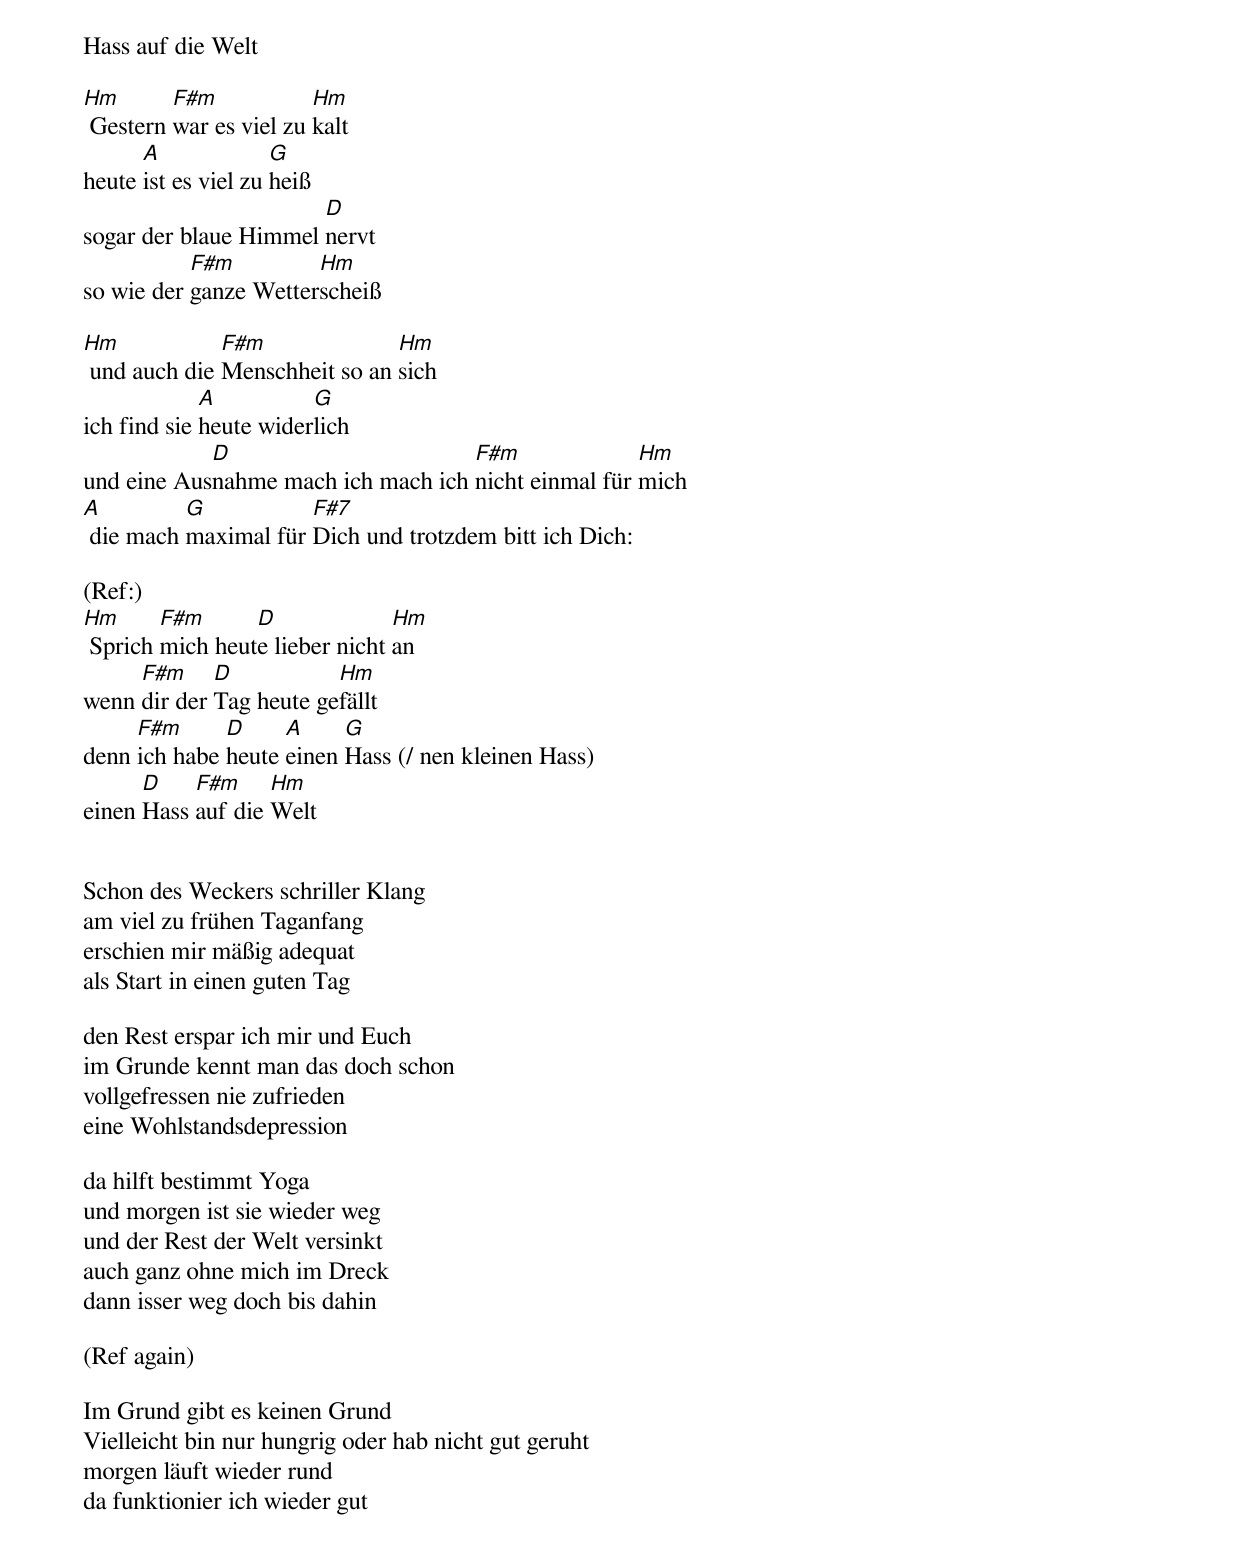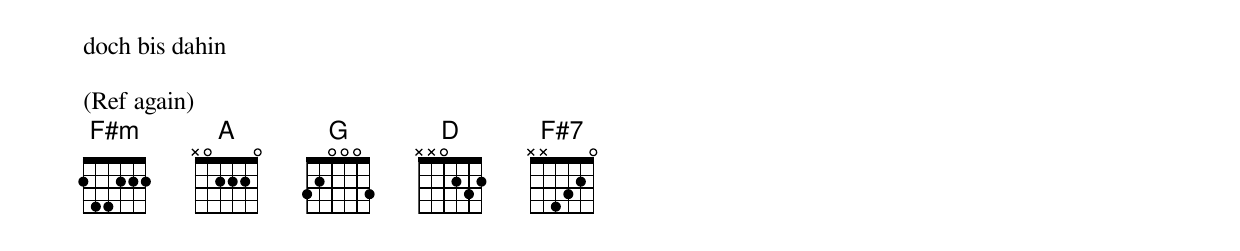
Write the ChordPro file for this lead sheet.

Hass auf die Welt

[Hm] Gestern [F#m]war es viel zu [Hm]kalt
heute [A]ist es viel zu [G]heiß
sogar der blaue Himmel [D]nervt
so wie der [F#m]ganze Wetter[Hm]scheiß

[Hm] und auch die [F#m]Menschheit so an [Hm]sich
ich find sie [A]heute wider[G]lich
und eine Aus[D]nahme mach ich mach ich [F#m]nicht einmal für [Hm]mich
[A] die mach [G]maximal für [F#7]Dich und trotzdem bitt ich Dich:

(Ref:)
[Hm] Sprich [F#m]mich heut[D]e lieber nicht [Hm]an
wenn [F#m]dir der [D]Tag heute ge[Hm]fällt
denn [F#m]ich habe [D]heute [A]einen [G]Hass (/ nen kleinen Hass)
einen [D]Hass [F#m]auf die [Hm]Welt

{Hm G D A {Hm G D F#}

Schon des Weckers schriller Klang
am viel zu frühen Taganfang
erschien mir mäßig adequat
als Start in einen guten Tag

den Rest erspar ich mir und Euch
im Grunde kennt man das doch schon
vollgefressen nie zufrieden
eine Wohlstandsdepression

da hilft bestimmt Yoga
und morgen ist sie wieder weg
und der Rest der Welt versinkt
auch ganz ohne mich im Dreck
dann isser weg doch bis dahin

(Ref again)

Im Grund gibt es keinen Grund
Vielleicht bin nur hungrig oder hab nicht gut geruht
morgen läuft wieder rund
da funktionier ich wieder gut
doch bis dahin

(Ref again)
